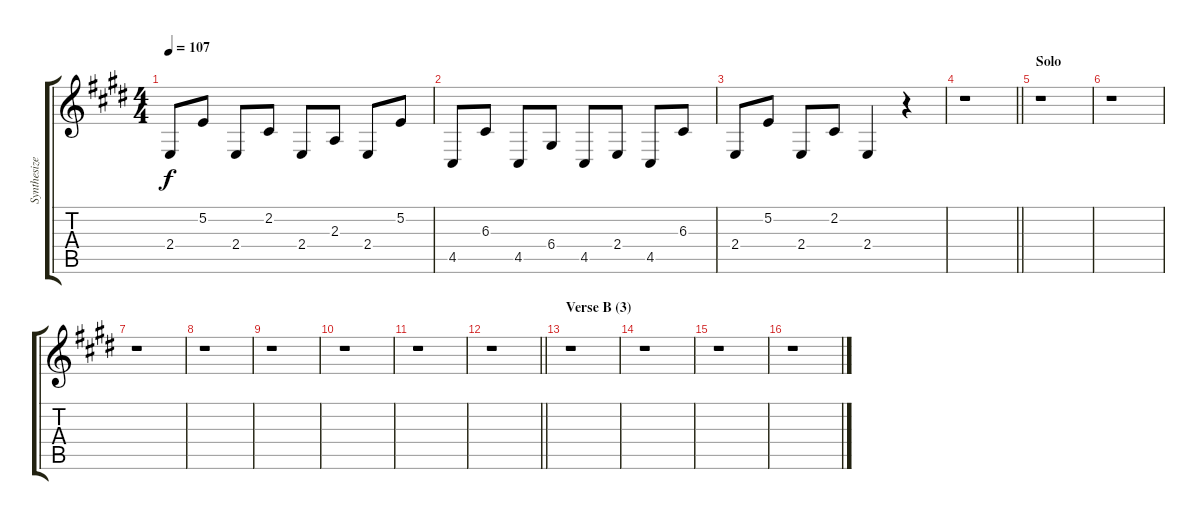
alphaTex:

\track ("Synthesizer I" "Synthesize") {instrument tinklebell}
\staff {score tabs}
\tuning (E4 B3 G3 D3 A2 E2) {hide}
\ts (4 4)
\tempo 107
\clef g2
\ks e
2.4.8{dy f} 5.2.8 2.4.8 2.2.8 2.4.8 2.3.8 2.4.8 5.2.8 |
4.5.8 6.3.8 4.5.8 6.4.8 4.5.8 2.4.8 4.5.8 6.3.8 |
2.4.8 5.2.8 2.4.8 2.2.8 2.4.4 r.4 |
\barLineRight lightlight
r.1 |
\section ("" "Solo")
r.1 |
r.1 |
r.1 |
r.1 |
r.1 |
r.1 |
r.1 |
\barLineRight lightlight
r.1 |
\section ("" "Verse B (3)")
r.1 |
r.1 |
r.1 |
r.1
